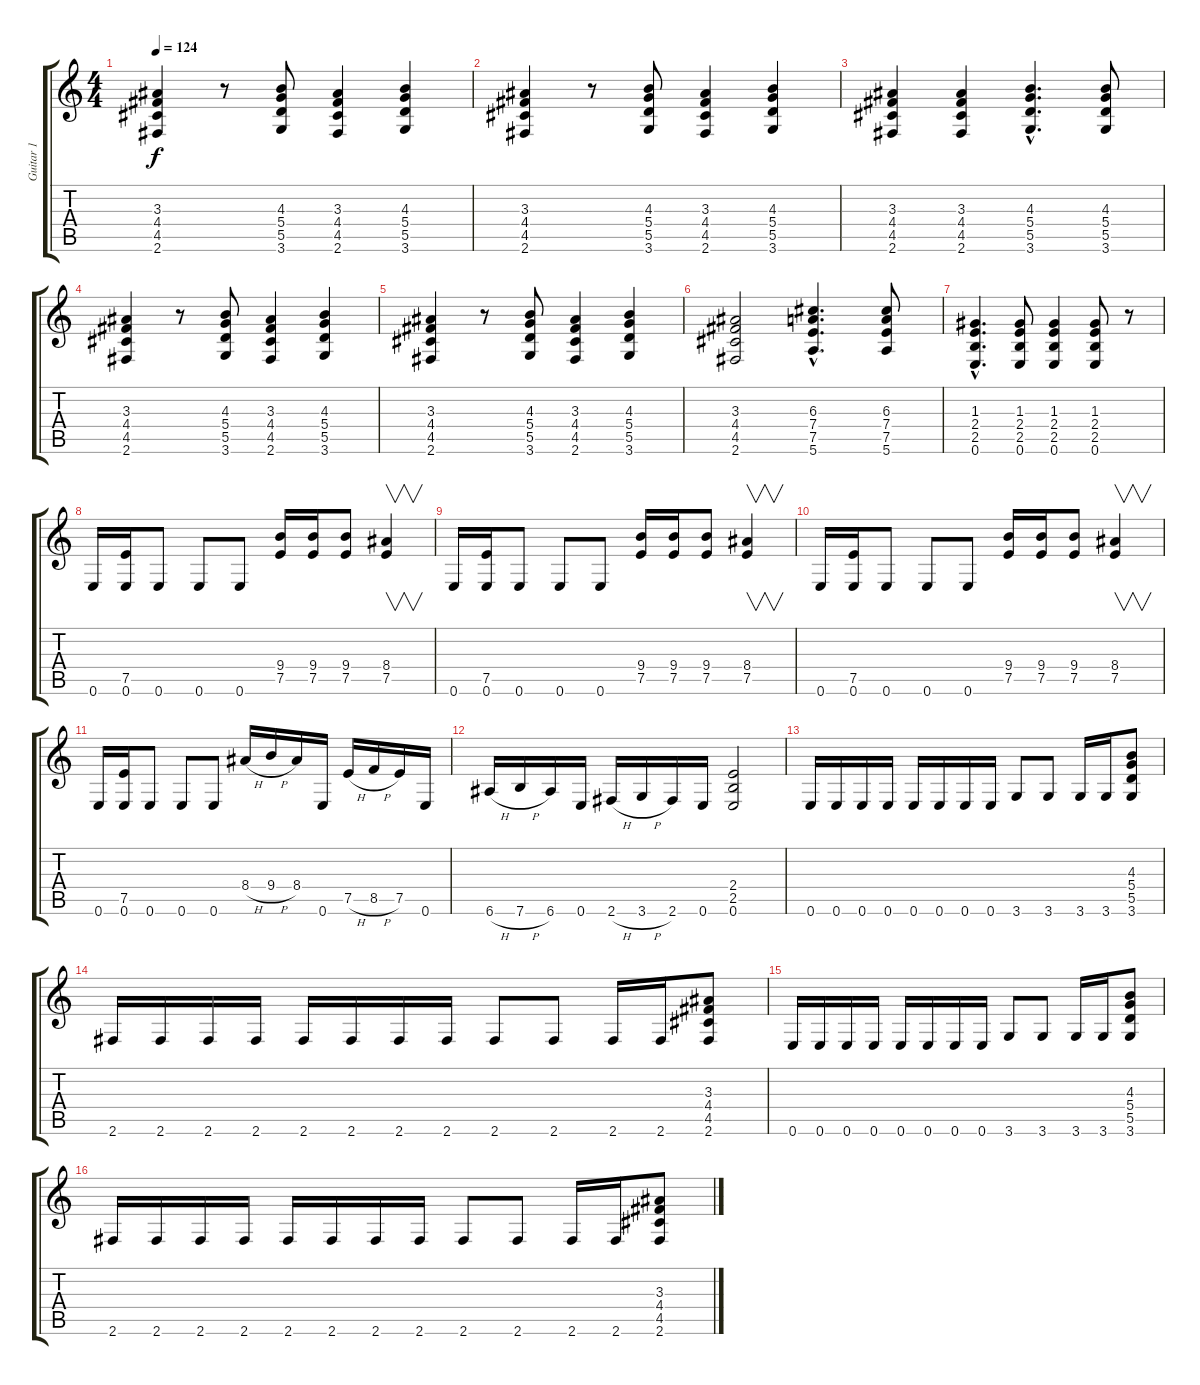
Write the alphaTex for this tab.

\track ("Guitar 1" "Guitar 1") {instrument distortionguitar}
\staff {score tabs}
\tuning (E4 B3 G3 D3 A2 E2) {hide}
\ts (4 4)
\tempo 124
\clef g2
\ks c
(3.3 4.4 4.5 2.6).4{dy f} r.8 (4.3 5.4 5.5 3.6).8 (3.3 4.4 4.5 2.6).4 (4.3 5.4 5.5 3.6).4 |
(3.3 4.4 4.5 2.6).4 r.8 (4.3 5.4 5.5 3.6).8 (3.3 4.4 4.5 2.6).4 (4.3 5.4 5.5 3.6).4 |
(3.3 4.4 4.5 2.6).4 (3.3 4.4 4.5 2.6).4 (4.3{hac} 5.4{hac} 5.5{hac} 3.6{hac}).4{d} (4.3 5.4 5.5 3.6).8 |
(3.3 4.4 4.5 2.6).4 r.8 (4.3 5.4 5.5 3.6).8 (3.3 4.4 4.5 2.6).4 (4.3 5.4 5.5 3.6).4 |
(3.3 4.4 4.5 2.6).4 r.8 (4.3 5.4 5.5 3.6).8 (3.3 4.4 4.5 2.6).4 (4.3 5.4 5.5 3.6).4 |
(3.3 4.4 4.5 2.6).2 (6.3{hac} 7.4{hac} 7.5{hac} 5.6{hac}).4{d} (6.3 7.4 7.5 5.6).8 |
(1.3{hac} 2.4{hac} 2.5{hac} 0.6{hac}).4{d} (1.3 2.4 2.5 0.6).8 (1.3 2.4 2.5 0.6).4 (1.3 2.4 2.5 0.6).8 r.8 |
0.6.16 (7.5 0.6).16 0.6.8 0.6.8 0.6.8 (9.4 7.5).16 (9.4 7.5).16 (9.4 7.5).8 (8.4 7.5).4{v} |
0.6.16 (7.5 0.6).16 0.6.8 0.6.8 0.6.8 (9.4 7.5).16 (9.4 7.5).16 (9.4 7.5).8 (8.4 7.5).4{v} |
0.6.16 (7.5 0.6).16 0.6.8 0.6.8 0.6.8 (9.4 7.5).16 (9.4 7.5).16 (9.4 7.5).8 (8.4 7.5).4{v} |
0.6.16 (7.5 0.6).16 0.6.8 0.6.8 0.6.8 8.4{h}.16 9.4{h}.16 8.4.16 0.6.16 7.5{h}.16 8.5{h}.16 7.5.16 0.6.16 |
6.6{h}.16 7.6{h}.16 6.6.16 0.6.16 2.6{h}.16 3.6{h}.16 2.6.16 0.6.16 (2.4 2.5 0.6).2 |
0.6.16 0.6.16 0.6.16 0.6.16 0.6.16 0.6.16 0.6.16 0.6.16 3.6.8 3.6.8 3.6.16 3.6.16 (4.3 5.4 5.5 3.6).8 |
2.6.16 2.6.16 2.6.16 2.6.16 2.6.16 2.6.16 2.6.16 2.6.16 2.6.8 2.6.8 2.6.16 2.6.16 (3.3 4.4 4.5 2.6).8 |
0.6.16 0.6.16 0.6.16 0.6.16 0.6.16 0.6.16 0.6.16 0.6.16 3.6.8 3.6.8 3.6.16 3.6.16 (4.3 5.4 5.5 3.6).8 |
2.6.16 2.6.16 2.6.16 2.6.16 2.6.16 2.6.16 2.6.16 2.6.16 2.6.8 2.6.8 2.6.16 2.6.16 (3.3 4.4 4.5 2.6).8
